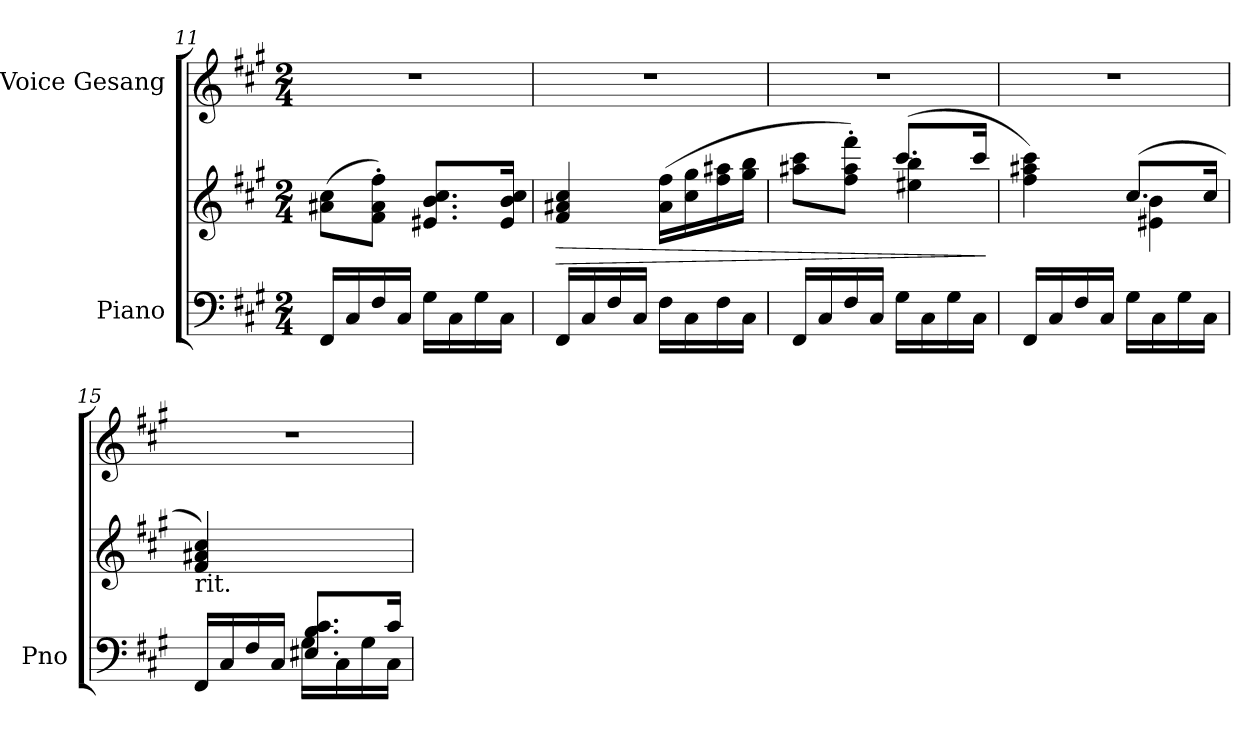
**kern	**kern	**dynam	**kern
*part2	*part2	*part2	*part1
*staff3	*staff2	*staff2/3	*staff1
*I"Piano	*	*	*I"Voice Gesang
*I'Pno	*	*	*
*clefF4	*clefG2	*	*clefG2
*k[f#c#g#]	*k[f#c#g#]	*	*k[f#c#g#]
*M2/4	*M2/4	*	*M2/4
=11	=11	=11	=11
16FF#/LL	(8a#X\ 8cc#\L	.	2r
16C#/	.	.	.
16F#/	8f#\' 8a#\' 8ff#\'J)	.	.
16C#/JJ	.	.	.
16G#\LL	8.e#X/ 8.b/ 8.cc#/L	.	.
16C#\	.	.	.
16G#\	.	.	.
16C#\JJ	16e#/ 16b/ 16cc#/Jk	.	.
=12	=12	=12	=12
!	!	!LO:HP:b	!
16FF#/LL	4f#/ 4a#X/ 4cc#/	>	2r
16C#/	.	.	.
16F#/	.	.	.
16C#/JJ	.	.	.
16F#\LL	(16a#\ 16ff#\LL	.	.
16C#\	16cc#\ 16gg#\	.	.
16F#\	16ff#\ 16aa#X\	.	.
16C#\JJ	16gg#\ 16bb\JJ	.	.
=13	=13	=13	=13
*	*^	*	*
16FF#/LL	8aa#X\ 8ccc#\L	4ryy	.	2r
16C#/	.	.	.	.
16F#/	8ff#\'> 8aa#\'> 8fff#\'>J)	.	.	.
16C#/JJ	.	.	.	.
16G#\LL	(8.ccc#/L	4ee#X\ 4bb\	.	.
16C#\	.	.	.	.
16G#\	.	.	.	.
16C#\JJ	16ccc#/Jk	.	.	.
*	*v	*v	*	*
.	.	]	.
=14	=14	=14	=14
*	*^	*	*
16FF#/LL	4ff#\ 4aa#X\ 4ccc#\)	4ryy	.	2r
16C#/	.	.	.	.
16F#/	.	.	.	.
16C#/JJ	.	.	.	.
16G#\LL	(8.cc#/L	4e#X\ 4b\	.	.
16C#\	.	.	.	.
16G#\	.	.	.	.
16C#\JJ	16cc#/Jk	.	.	.
*	*v	*v	*	*
=15	=15	=15	=15
*^	*	*	*
!	!	!LO:TX:b:t=rit.	!	!
4ryy	16FF#/LL	4f#/ 4a#X/ 4cc#/)	.	2r
.	16C#/	.	.	.
.	16F#/	.	.	.
.	16C#/JJ	.	.	.
8.E#X/ 8.B/ 8.c#/L	16G#\LL	4ryy	.	.
.	16C#\	.	.	.
.	16G#\	.	.	.
16c#/Jk	16C#\JJ	.	.	.
*v	*v	*	*	*
=	=	=	=
*-	*-	*-	*-
